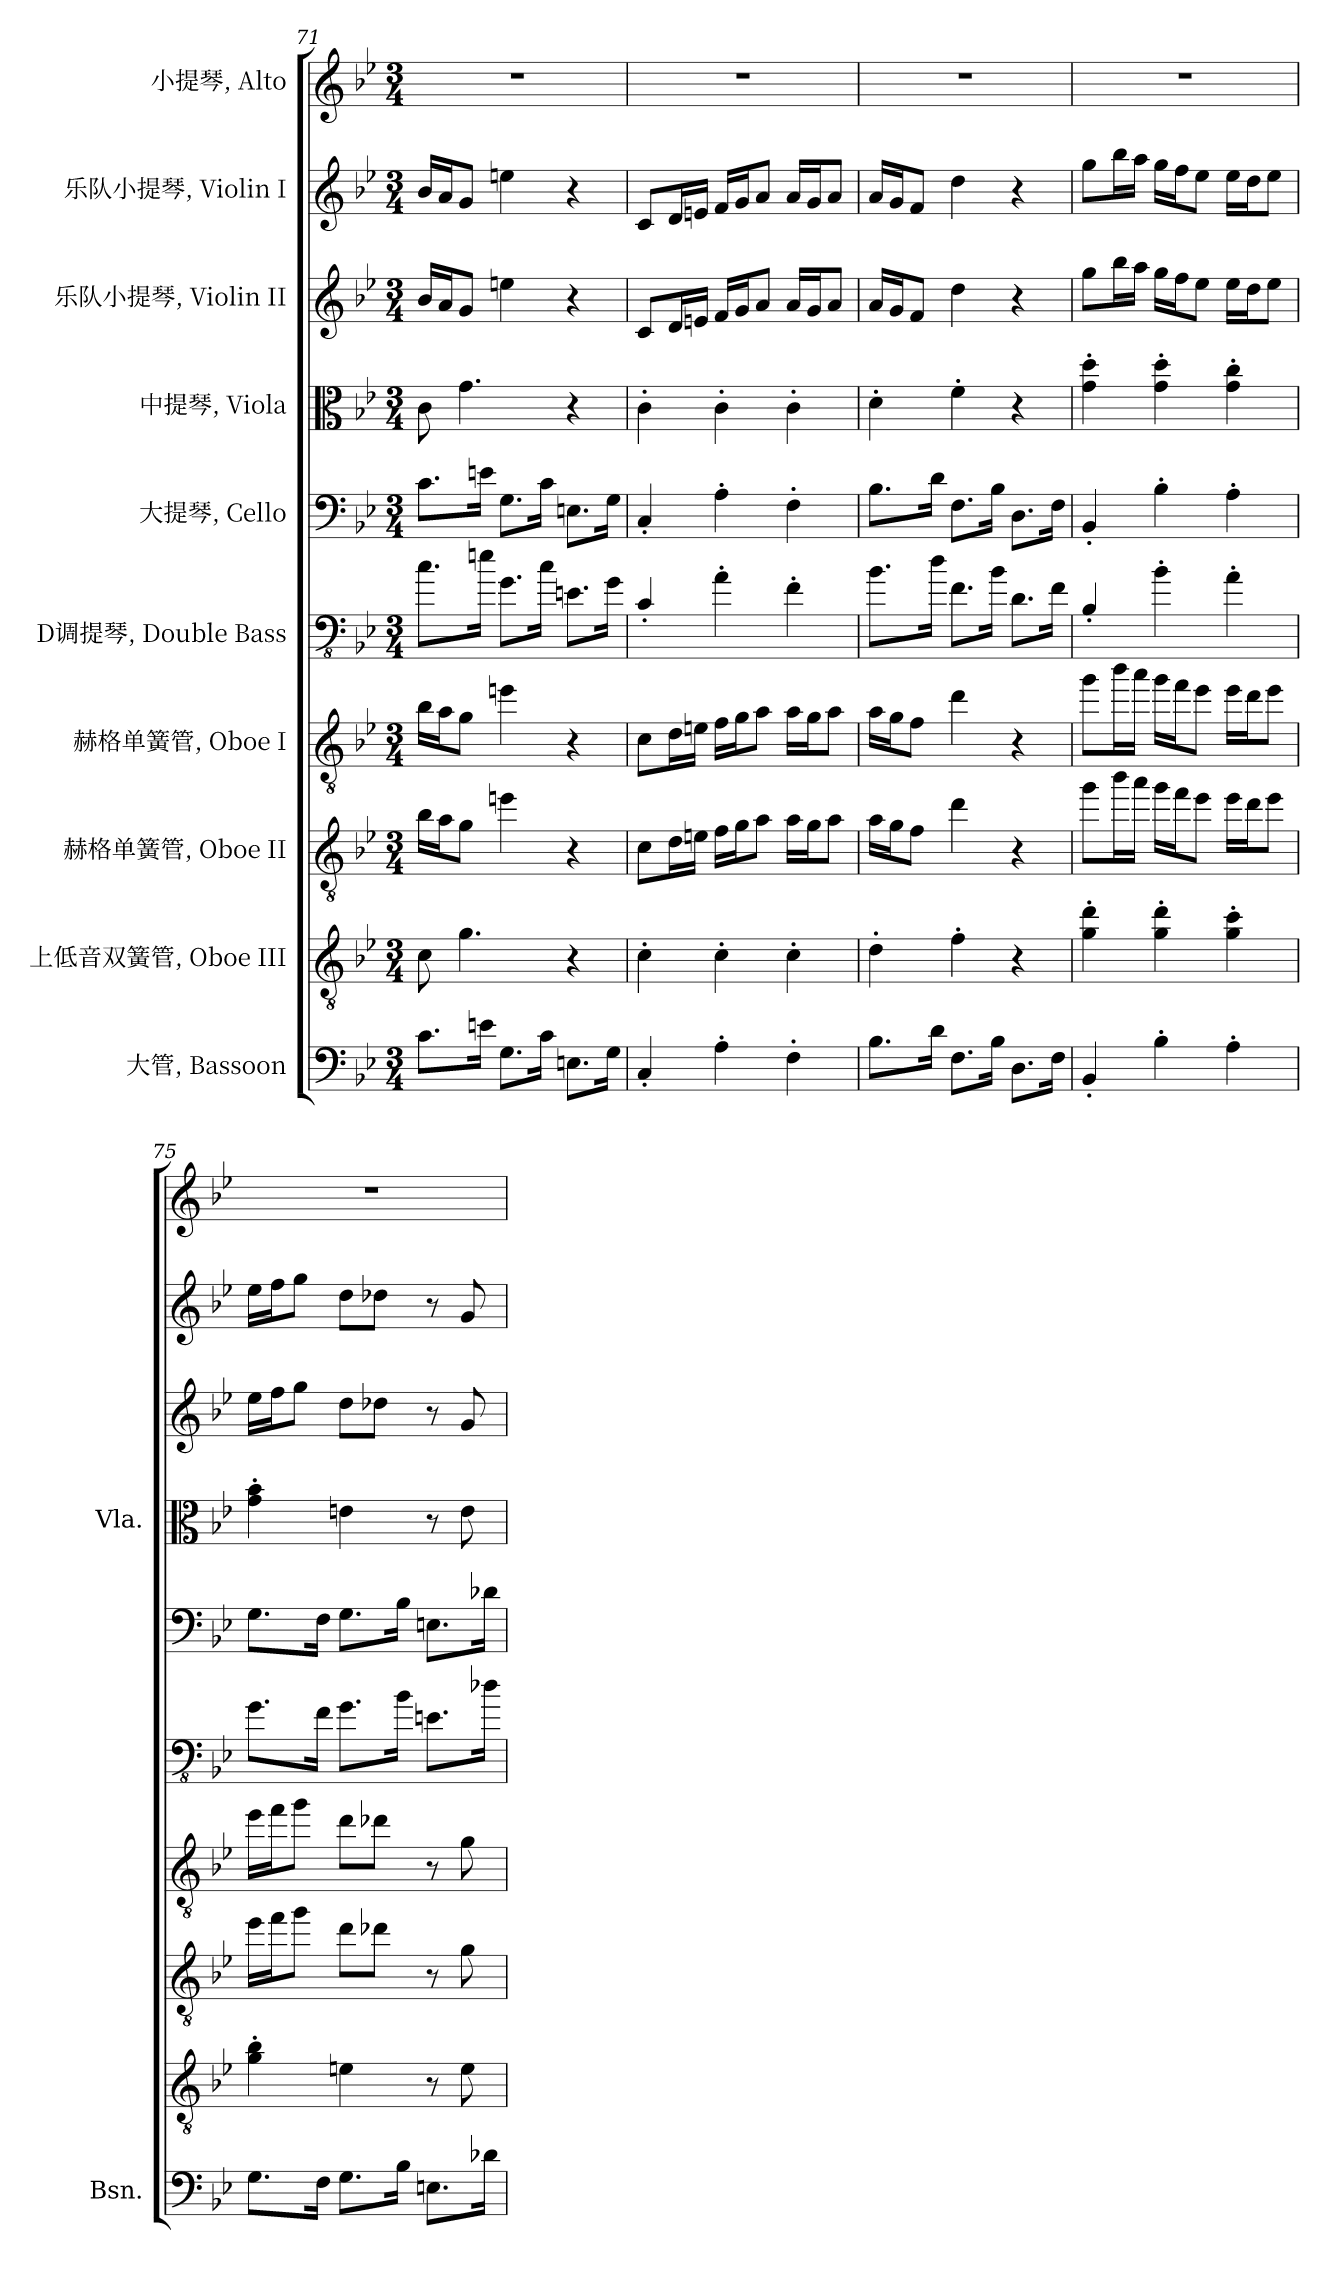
**kern	**kern	**kern	**kern	**kern	**kern	**kern	**kern	**kern	**kern
*part10	*part9	*part8	*part7	*part6	*part5	*part4	*part3	*part2	*part1
*staff10	*staff9	*staff8	*staff7	*staff6	*staff5	*staff4	*staff3	*staff2	*staff1
*I"大管, Bassoon	*I"上低音双簧管, Oboe III	*I"赫格单簧管, Oboe II	*I"赫格单簧管, Oboe I	*I"D调提琴, Double Bass	*I"大提琴, Cello	*I"中提琴, Viola	*I"乐队小提琴, Violin II	*I"乐队小提琴, Violin I	*I"小提琴, Alto
*I'Bsn.	*	*	*	*	*	*I'Vla.	*	*	*
!!LO:PB:g=z
*clefF4	*clefGv2	*clefGv2	*clefGv2	*clefFv4	*clefF4	*clefC3	*clefG2	*clefG2	*clefG2
*	*	*	*	*ITrd7c12	*	*	*	*	*
*k[b-e-]	*k[b-e-]	*k[b-e-]	*k[b-e-]	*k[b-e-]	*k[b-e-]	*k[b-e-]	*k[b-e-]	*k[b-e-]	*k[b-e-]
*M3/4	*M3/4	*M3/4	*M3/4	*M3/4	*M3/4	*M3/4	*M3/4	*M3/4	*M3/4
=71	=71	=71	=71	=71	=71	=71	=71	=71	=71
8.c\L	8c\	16b-\LL	16b-\LL	8.C\L	8.c\L	8c\	16b-/LL	16b-/LL	2.r
.	.	16a\J	16a\J	.	.	.	16a/J	16a/J	.
.	4.g\	8g\J	8g\J	.	.	4.g\	8g/J	8g/J	.
16en\Jk	.	.	.	16En\Jk	16en\Jk	.	.	.	.
8.G\L	.	4een\	4een\	8.GG\L	8.G\L	.	4een\	4een\	.
16c\Jk	.	.	.	16C\Jk	16c\Jk	.	.	.	.
8.En\L	4r	4r	4r	8.EEn\L	8.En\L	4r	4r	4r	.
16G\Jk	.	.	.	16GG\Jk	16G\Jk	.	.	.	.
=72	=72	=72	=72	=72	=72	=72	=72	=72	=72
4C'/	4c'\	8c\L	8c\L	4CC'/	4C'/	4c'\	8c/L	8c/L	2.r
.	.	16d\L	16d\L	.	.	.	16d/L	16d/L	.
.	.	16en\JJ	16en\JJ	.	.	.	16en/JJ	16en/JJ	.
4A'\	4c'\	16f\LL	16f\LL	4AA'\	4A'\	4c'\	16f/LL	16f/LL	.
.	.	16g\J	16g\J	.	.	.	16g/J	16g/J	.
.	.	8a\J	8a\J	.	.	.	8a/J	8a/J	.
4F'\	4c'\	16a\LL	16a\LL	4FF'\	4F'\	4c'\	16a/LL	16a/LL	.
.	.	16g\J	16g\J	.	.	.	16g/J	16g/J	.
.	.	8a\J	8a\J	.	.	.	8a/J	8a/J	.
=73	=73	=73	=73	=73	=73	=73	=73	=73	=73
8.B-\L	4d'\	16a\LL	16a\LL	8.BB-\L	8.B-\L	4d'\	16a/LL	16a/LL	2.r
.	.	16g\J	16g\J	.	.	.	16g/J	16g/J	.
.	.	8f\J	8f\J	.	.	.	8f/J	8f/J	.
16d\Jk	.	.	.	16D\Jk	16d\Jk	.	.	.	.
8.F\L	4f'\	4dd\	4dd\	8.FF\L	8.F\L	4f'\	4dd\	4dd\	.
16B-\Jk	.	.	.	16BB-\Jk	16B-\Jk	.	.	.	.
8.D\L	4r	4r	4r	8.DD\L	8.D\L	4r	4r	4r	.
16F\Jk	.	.	.	16FF\Jk	16F\Jk	.	.	.	.
!!LO:PB:g=z
=74	=74	=74	=74	=74	=74	=74	=74	=74	=74
4BB-'/	4g\' 4dd\'	8gg\L	8gg\L	4BBB-'/	4BB-'/	4g\' 4dd\'	8gg\L	8gg\L	2.r
.	.	16bb-\L	16bb-\L	.	.	.	16bb-\L	16bb-\L	.
.	.	16aa\JJ	16aa\JJ	.	.	.	16aa\JJ	16aa\JJ	.
4B-'\	4g\' 4dd\'	16gg\LL	16gg\LL	4BB-'\	4B-'\	4g\' 4dd\'	16gg\LL	16gg\LL	.
.	.	16ff\J	16ff\J	.	.	.	16ff\J	16ff\J	.
.	.	8ee-\J	8ee-\J	.	.	.	8ee-\J	8ee-\J	.
4A'\	4g\' 4cc\'	16ee-\LL	16ee-\LL	4AA'\	4A'\	4g\' 4cc\'	16ee-\LL	16ee-\LL	.
.	.	16dd\J	16dd\J	.	.	.	16dd\J	16dd\J	.
.	.	8ee-\J	8ee-\J	.	.	.	8ee-\J	8ee-\J	.
=75	=75	=75	=75	=75	=75	=75	=75	=75	=75
8.G\L	4g\' 4b-\'	16ee-\LL	16ee-\LL	8.GG\L	8.G\L	4g\' 4b-\'	16ee-\LL	16ee-\LL	2.r
.	.	16ff\J	16ff\J	.	.	.	16ff\J	16ff\J	.
.	.	8gg\J	8gg\J	.	.	.	8gg\J	8gg\J	.
16F\Jk	.	.	.	16FF\Jk	16F\Jk	.	.	.	.
8.G\L	4en\	8dd\L	8dd\L	8.GG\L	8.G\L	4en\	8dd\L	8dd\L	.
.	.	8dd-X\J	8dd-X\J	.	.	.	8dd-X\J	8dd-X\J	.
16B-\Jk	.	.	.	16BB-\Jk	16B-\Jk	.	.	.	.
8.En\L	8r	8r	8r	8.EEn\L	8.En\L	8r	8r	8r	.
.	8e\	8g\	8g\	.	.	8e\	8g/	8g/	.
16d-X\Jk	.	.	.	16D-X\Jk	16d-X\Jk	.	.	.	.
=	=	=	=	=	=	=	=	=	=
*-	*-	*-	*-	*-	*-	*-	*-	*-	*-
